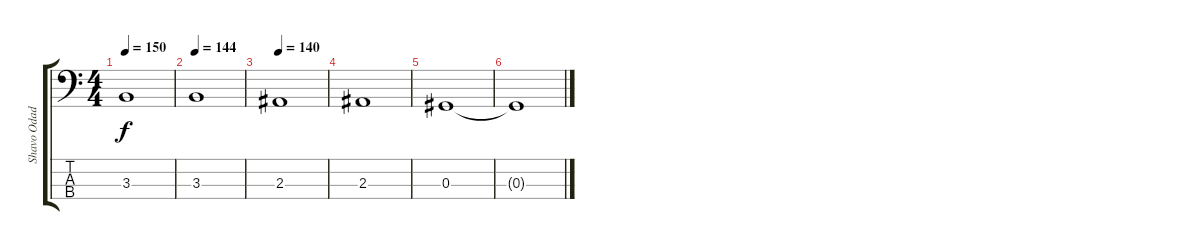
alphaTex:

\track ("Shavo Odadjian" "Shavo Odad") {instrument electricbassfinger}
\staff {score tabs}
\tuning (Gb2 Db2 Ab1 Db1) {hide}
\ts (4 4)
\tempo 150
\clef f4
\ks c
3.3.1{dy f} |
\tempo 144
3.3.1 |
\tempo 140
2.3.1 |
2.3.1 |
0.3.1 |
0.3{t}.1
